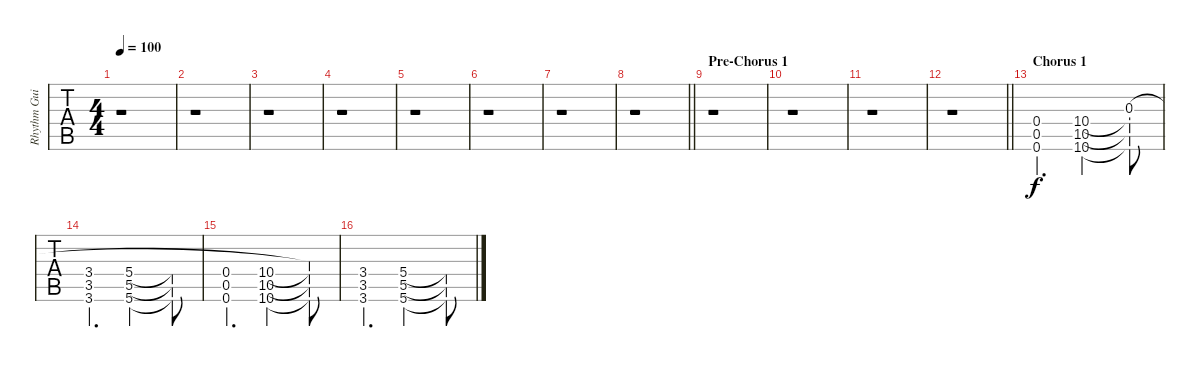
\track ("Rhythm Guitar" "Rhythm Gui") {instrument distortionguitar}
\staff {tabs}
\tuning (Eb4 Bb3 Gb3 Db3 Ab2 Db2) {hide}
\ts (4 4)
\tempo 100
\clef g2
\ks c
r.1{dy f} |
r.1 |
r.1 |
r.1 |
r.1 |
r.1 |
r.1 |
\barLineRight lightlight
r.1 |
\section ("" "Pre-Chorus 1")
r.1 |
r.1 |
r.1 |
\barLineRight lightlight
r.1 |
\section ("" "Chorus 1")
(0.4 0.5 0.6).4{d} (10.4 10.5 10.6).2 (0.3 10.4{t} 10.5{t} 10.6{t}).8 |
(3.4 3.5 3.6).4{d} (5.4 5.5 5.6).2 (5.4{t} 5.5{t} 5.6{t}).8 |
(0.4 0.5 0.6).4{d} (10.4 10.5 10.6).2 (0.3{t} 10.4{t} 10.5{t} 10.6{t}).8 |
(3.4 3.5 3.6).4{d} (5.4 5.5 5.6).2 (5.4{t} 5.5{t} 5.6{t}).8
